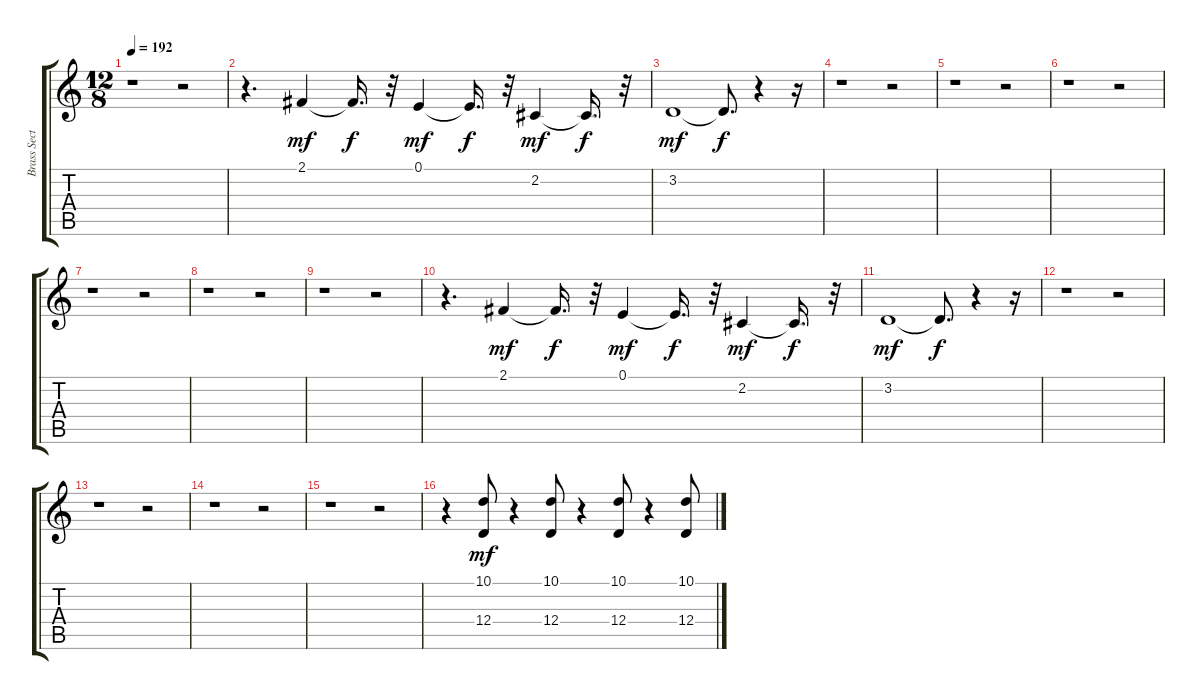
\track ("Brass Sect" "Brass Sect") {instrument brasssection}
\staff {score tabs}
\tuning (E4 B3 G3 D3 A2 E2) {hide}
\ts (12 8)
\tempo 192
\clef g2
\ks c
r.1{dy mf} r.2 |
r.4{d} 2.1.4 2.1{t}.16{d dy f} r.32 0.1.4{dy mf} 0.1{t}.16{d dy f} r.32 2.2.4{dy mf} 2.2{t}.16{d dy f} r.32 |
3.2.1{dy mf} 3.2{t}.8{d dy f} r.4 r.16 |
r.1 r.2 |
r.1 r.2 |
r.1 r.2 |
r.1 r.2 |
r.1 r.2 |
r.1 r.2 |
r.4{d} 2.1.4{dy mf} 2.1{t}.16{d dy f} r.32 0.1.4{dy mf} 0.1{t}.16{d dy f} r.32 2.2.4{dy mf} 2.2{t}.16{d dy f} r.32 |
3.2.1{dy mf} 3.2{t}.8{d dy f} r.4 r.16 |
r.1 r.2 |
r.1 r.2 |
r.1 r.2 |
r.1 r.2 |
r.4 (10.1 12.4).8{dy mf} r.4 (10.1 12.4).8 r.4 (10.1 12.4).8 r.4 (10.1 12.4).8
